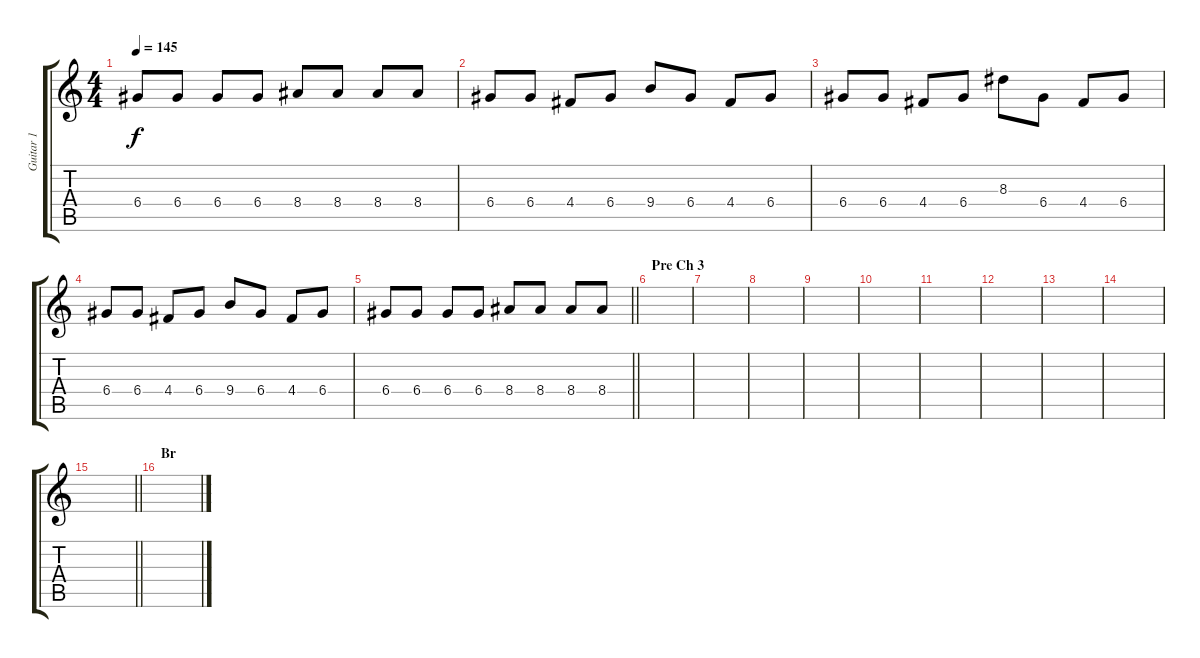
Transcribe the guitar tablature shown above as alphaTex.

\track ("Guitar 1" "Guitar 1") {instrument acousticguitarsteel}
\staff {score tabs}
\tuning (E4 B3 G3 D3 A2 E2) {hide}
\ts (4 4)
\tempo 145
\clef g2
\ks c
6.4.8{dy f} 6.4.8 6.4.8 6.4.8 8.4.8 8.4.8 8.4.8 8.4.8 |
6.4.8 6.4.8 4.4.8 6.4.8 9.4.8 6.4.8 4.4.8 6.4.8 |
6.4.8 6.4.8 4.4.8 6.4.8 8.3.8 6.4.8 4.4.8 6.4.8 |
6.4.8 6.4.8 4.4.8 6.4.8 9.4.8 6.4.8 4.4.8 6.4.8 |
\barLineRight lightlight
6.4.8 6.4.8 6.4.8 6.4.8 8.4.8 8.4.8 8.4.8 8.4.8 |
\section ("" "Pre Ch 3")
|
|
|
|
|
|
|
|
|
\barLineRight lightlight
|
\section ("" "Br")
